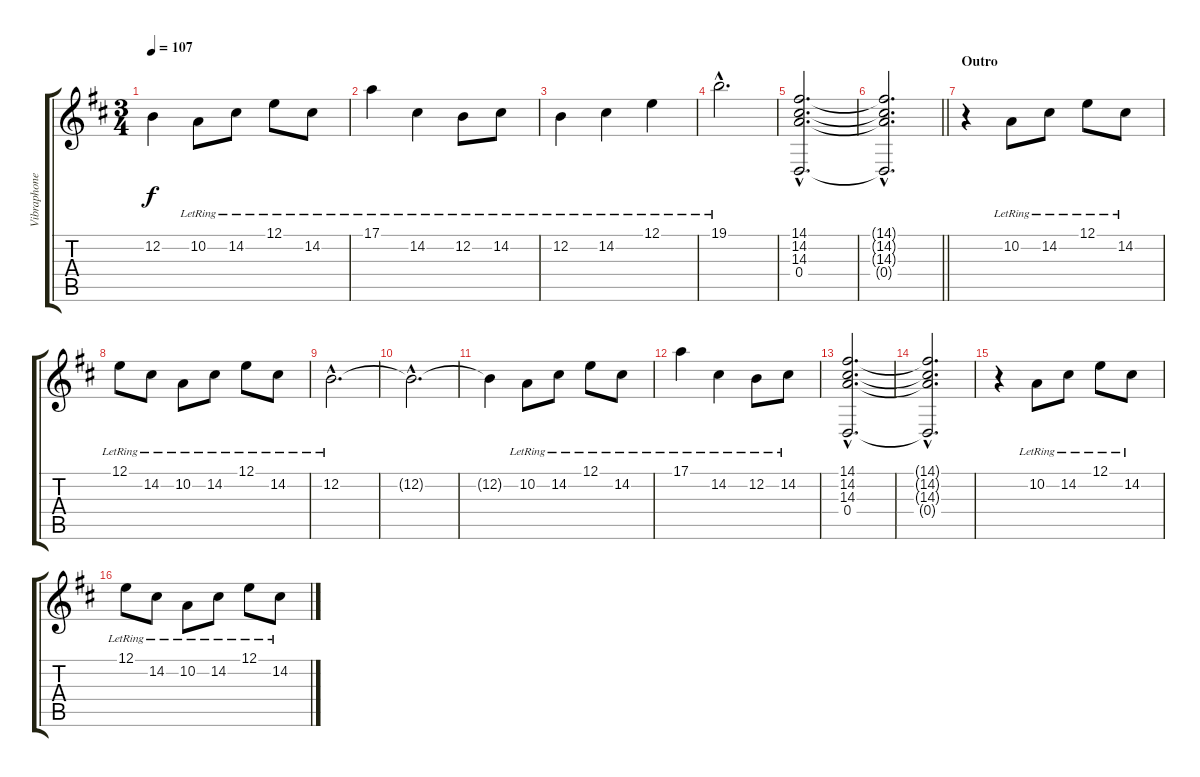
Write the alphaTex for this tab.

\track ("Vibraphone" "Vibraphone") {instrument vibraphone}
\staff {score tabs}
\tuning (E4 B3 G3 D3 A2 E2) {hide}
\ts (3 4)
\tempo 107
\clef g2
\ks d
12.2{t}.4{dy f} 10.2{lr}.8 14.2{lr}.8 12.1{lr}.8 14.2{lr}.8 |
17.1{lr}.4 14.2{lr}.4 12.2{lr}.8 14.2{lr}.8 |
12.2{lr}.4 14.2{lr}.4 12.1{lr}.4 |
19.1{hac lr}.2{d} |
(14.1{hac} 14.2{hac} 14.3{hac} 0.4{hac}).2{d} |
\barLineRight lightlight
(14.1{hac t} 14.2{hac t} 14.3{hac t} 0.4{hac t}).2{d} |
\section ("" "Outro")
r.4 10.2{lr}.8 14.2{lr}.8 12.1{lr}.8 14.2{lr}.8 |
12.1{lr}.8 14.2{lr}.8 10.2{lr}.8 14.2{lr}.8 12.1{lr}.8 14.2{lr}.8 |
12.2{hac lr}.2{d} |
12.2{hac t}.2{d} |
12.2{t}.4 10.2{lr}.8 14.2{lr}.8 12.1{lr}.8 14.2{lr}.8 |
17.1{lr}.4 14.2{lr}.4 12.2{lr}.8 14.2{lr}.8 |
(14.1{hac} 14.2{hac} 14.3{hac} 0.4{hac}).2{d} |
(14.1{hac t} 14.2{hac t} 14.3{hac t} 0.4{hac t}).2{d} |
r.4 10.2{lr}.8 14.2{lr}.8 12.1{lr}.8 14.2{lr}.8 |
12.1{lr}.8 14.2{lr}.8 10.2{lr}.8 14.2{lr}.8 12.1{lr}.8 14.2{lr}.8
